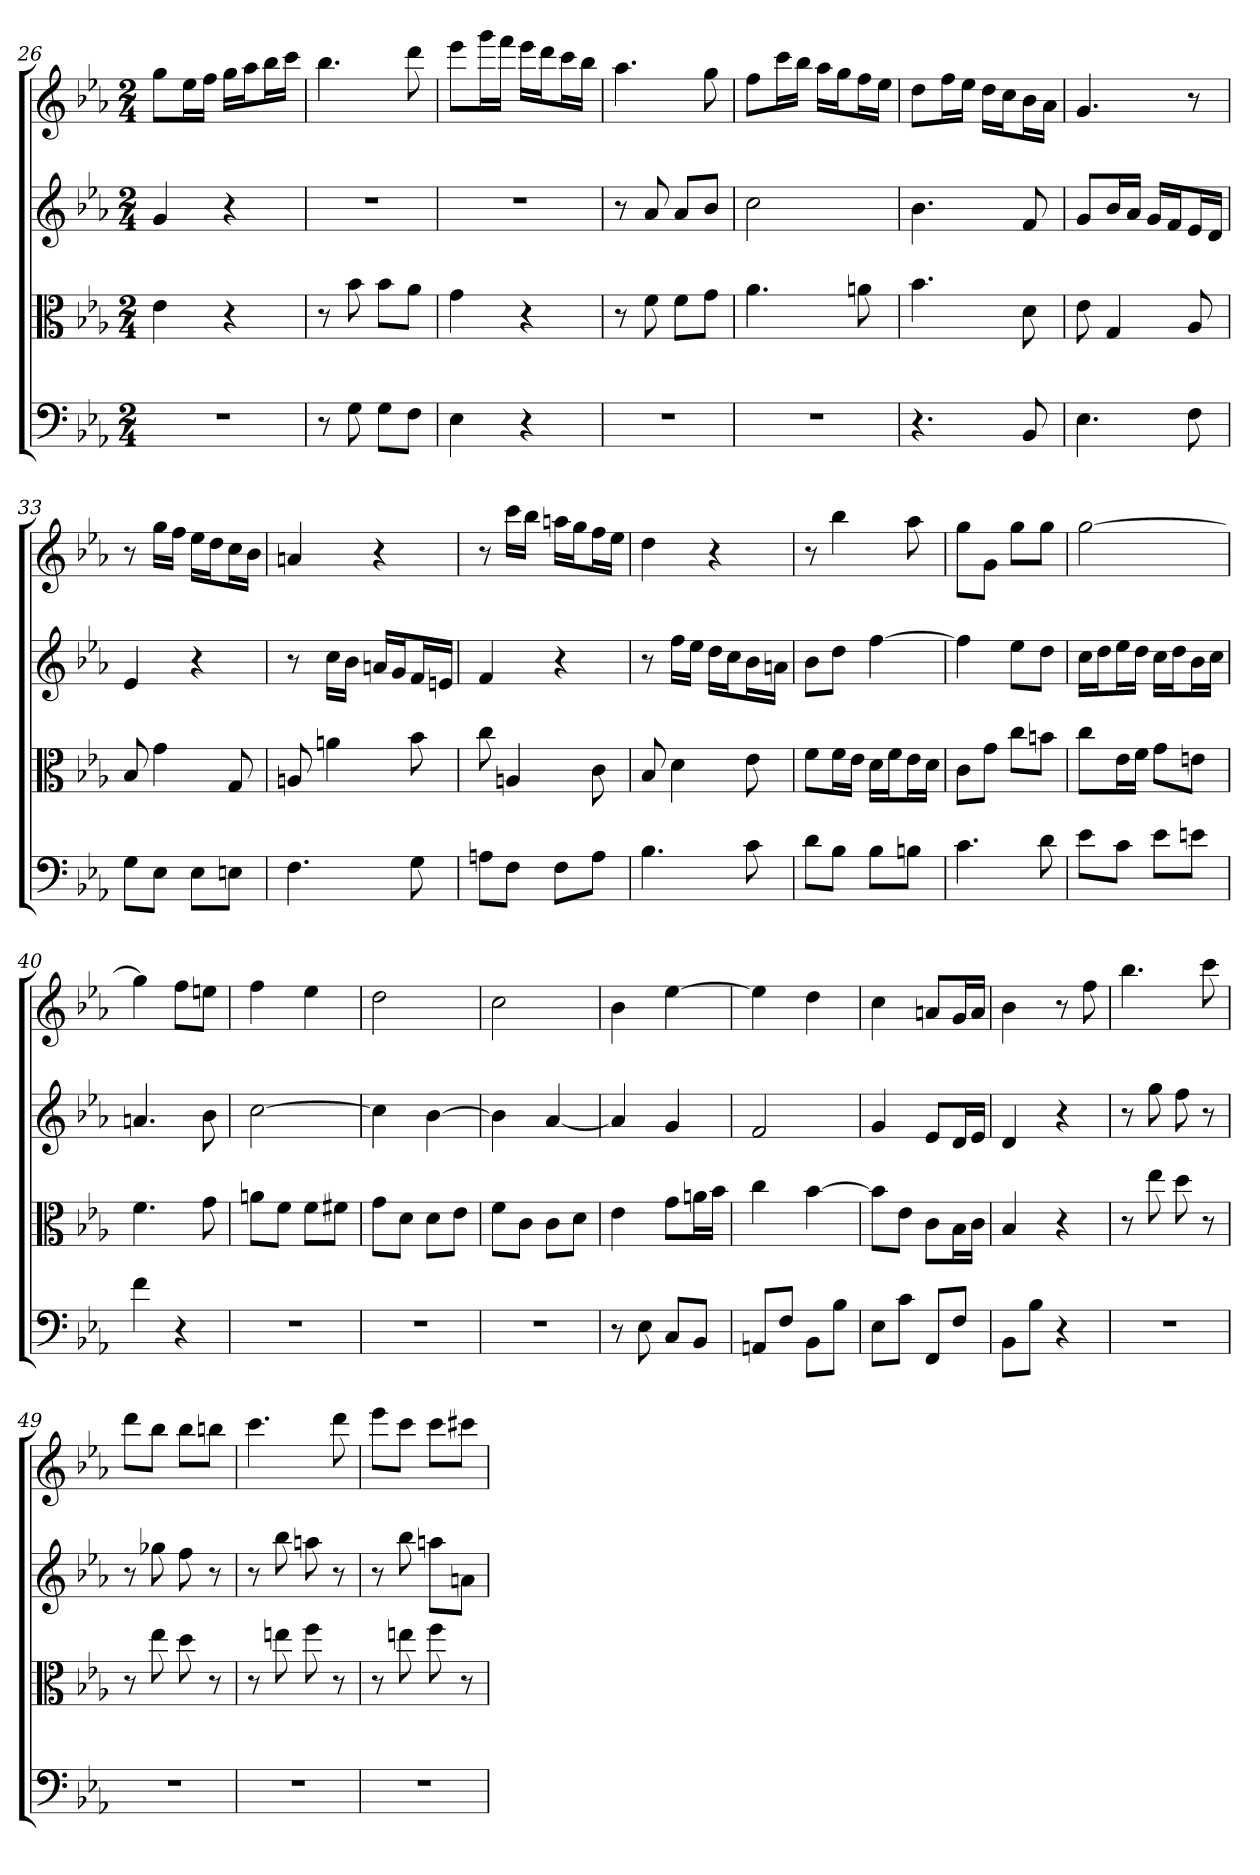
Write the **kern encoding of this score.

**kern	**kern	**kern	**kern
*part4	*part3	*part2	*part1
*staff4	*staff3	*staff2	*staff1
*clefF4	*clefC3	*	*
*k[b-e-a-]	*k[b-e-a-]	*k[b-e-a-]	*k[b-e-a-]
*E-:	*E-:	*E-:	*E-:
*M2/4	*M2/4	*M2/4	*M2/4
=26	=26	=26	=26
2r	4e-	4g	8ggL
.	.	.	16ee-L
.	.	.	16ffJJ
.	4r	4r	16ggLL
.	.	.	16aa-J
.	.	.	16bb-L
.	.	.	16cccJJ
=27	=27	=27	=27
8r	8r	2r	4.bb-
8G	8b-	.	.
8G\L	8b-\L	.	.
8F\J	8a-\J	.	8ddd
=28	=28	=28	=28
4E-	4g	2r	8eee-L
.	.	.	16gggL
.	.	.	16fffJJ
4r	4r	.	16eee-LL
.	.	.	16dddJ
.	.	.	16cccL
.	.	.	16bb-JJ
=29	=29	=29	=29
2r	8r	8r	4.aa-
.	8f	8a-	.
.	8f\L	8a-L	.
.	8g\J	8b-J	8gg
=30	=30	=30	=30
2r	4.a-	2cc	8ffL
.	.	.	16cccL
.	.	.	16bb-JJ
.	.	.	16aa-LL
.	.	.	16ggJ
.	8an	.	16ffL
.	.	.	16ee-JJ
=31	=31	=31	=31
4.r	4.b-	4.b-	8ddL
.	.	.	16ffL
.	.	.	16ee-JJ
.	.	.	16ddLL
.	.	.	16ccJ
8BB-	8d	8f	16b-L
.	.	.	16a-JJ
=32	=32	=32	=32
4.E-	8e-	8gL	4.g
.	4G	16b-L	.
.	.	16a-JJ	.
.	.	16gLL	.
.	.	16fJ	.
8F	8A-	16e-L	8r
.	.	16dJJ	.
=33	=33	=33	=33
8G\L	8B-	4e-	8r
8E-\J	4g	.	16ggLL
.	.	.	16ffJJ
8E-\L	.	4r	16ee-LL
.	.	.	16ddJ
8En\J	8G	.	16ccL
.	.	.	16b-JJ
=34	=34	=34	=34
4.F	8An	8r	4an
.	4an	16ccLL	.
.	.	16b-JJ	.
.	.	16anLL	4r
.	.	16gJ	.
8G	8b-	16fL	.
.	.	16enJJ	.
=35	=35	=35	=35
8An\L	8cc	4f	8r
8F\J	4An	.	16cccLL
.	.	.	16bb-JJ
8F\L	.	4r	16aanLL
.	.	.	16ggJ
8A\J	8c	.	16ffL
.	.	.	16ee-JJ
=36	=36	=36	=36
4.B-	8B-	8r	4dd
.	4d	16ffLL	.
.	.	16ee-JJ	.
.	.	16ddLL	4r
.	.	16ccJ	.
8c	8e-	16b-L	.
.	.	16anJJ	.
=37	=37	=37	=37
8d\L	8f\L	8b-L	8r
8B-\J	16f\L	8ddJ	4bb-
.	16e-\JJ	.	.
8B-\L	16d\LL	[4ff	.
.	16f\J	.	.
8Bn\J	16e-\L	.	8aa-
.	16d\JJ	.	.
=38	=38	=38	=38
4.c	8c\L	4ff]	8ggL
.	8g\J	.	8gJ
.	8cc\L	8ee-L	8ggL
8d	8bn\J	8ddJ	8ggJ
=39	=39	=39	=39
8e-\L	8cc\L	16ccLL	[2gg
.	.	16ddJ	.
8c\J	16e-\L	16ee-L	.
.	16f\JJ	16ddJJ	.
8e-\L	8g\L	16ccLL	.
.	.	16ddJ	.
8en\J	8en\J	16b-L	.
.	.	16ccJJ	.
=40	=40	=40	=40
4f	4.f	4.an	4gg]
4r	.	.	8ffL
.	8g	8b-	8eenJ
=41	=41	=41	=41
2r	8an\L	[2cc	4ff
.	8f\J	.	.
.	8f\L	.	4ee-
.	8f#X\J	.	.
=42	=42	=42	=42
2r	8g\L	4cc]	2dd
.	8d\J	.	.
.	8d\L	[4b-	.
.	8e-\J	.	.
=43	=43	=43	=43
2r	8f\L	4b-]	2cc
.	8c\J	.	.
.	8c\L	[4a-	.
.	8d\J	.	.
=44	=44	=44	=44
8r	4e-	4a-]	4b-
8E-	.	.	.
8C/L	8g\L	4g	[4ee-
8BB-/J	16an\L	.	.
.	16b-\JJ	.	.
=45	=45	=45	=45
8AAn/L	4cc	2f	4ee-]
8F/J	.	.	.
8BB-\L	[4b-	.	4dd
8B-\J	.	.	.
=46	=46	=46	=46
8E-\L	8b-\L]	4g	4cc
8c\J	8e-\J	.	.
8FF/L	8c\L	8e-L	8anL
8F/J	16B-\L	16dL	16gL
.	16c\JJ	16e-JJ	16aJJ
=47	=47	=47	=47
8BB-\L	4B-	4d	4b-
8B-\J	.	.	.
4r	4r	4r	8r
.	.	.	8ff
=48	=48	=48	=48
2r	8r	8r	4.bb-
.	8ee-	8gg	.
.	8dd	8ff	.
.	8r	8r	8ccc
=49	=49	=49	=49
2r	8r	8r	8dddL
.	8ee-	8gg-X	8bb-J
.	8dd	8ff	8bb-L
.	8r	8r	8bbnJ
=50	=50	=50	=50
2r	8r	8r	4.ccc
.	8een	8bb-	.
.	8ff	8aan	.
.	8r	8r	8ddd
=51	=51	=51	=51
2r	8r	8r	8eee-L
.	8een	8bb-	8cccJ
.	8ff	8aanL	8cccL
.	8r	8anJ	8ccc#XJ
=	=	=	=
*-	*-	*-	*-
